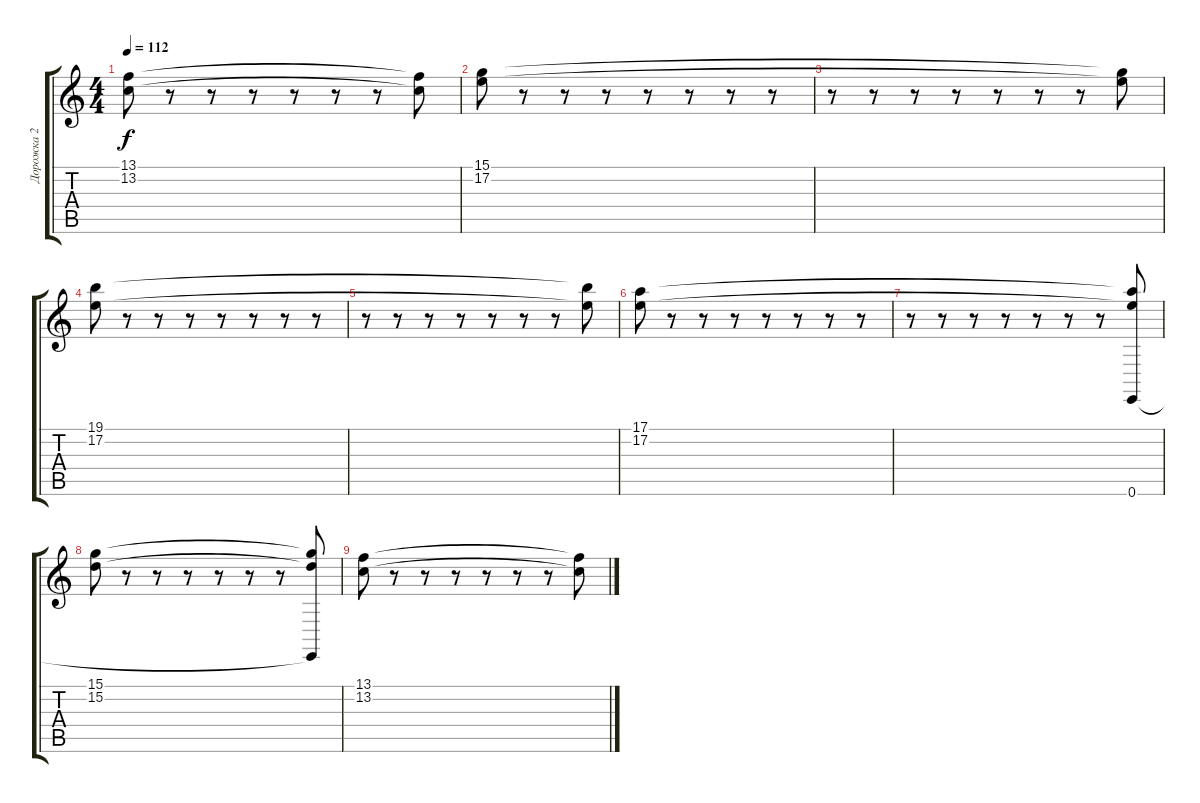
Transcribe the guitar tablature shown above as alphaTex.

\track ("Дорожка 2" "Дорожка 2") {instrument percussiveorgan bank 1}
\staff {score tabs}
\tuning (E4 B3 G3 D3 A2 E2) {hide}
\ts (4 4)
\tempo 112
\clef g2
\ks c
(13.1 13.2).8{dy f} r.8 r.8 r.8 r.8 r.8 r.8 (13.1{t} 13.2{t}).8 |
(15.1 17.2).8 r.8 r.8 r.8 r.8 r.8 r.8 r.8 |
r.8 r.8 r.8 r.8 r.8 r.8 r.8 (15.1{t} 17.2{t}).8 |
(19.1 17.2).8 r.8 r.8 r.8 r.8 r.8 r.8 r.8 |
r.8 r.8 r.8 r.8 r.8 r.8 r.8 (19.1{t} 17.2{t}).8 |
(17.1 17.2).8 r.8 r.8 r.8 r.8 r.8 r.8 r.8 |
r.8 r.8 r.8 r.8 r.8 r.8 r.8 (17.1{t} 17.2{t} 0.6).8 |
(15.1 15.2).8 r.8 r.8 r.8 r.8 r.8 r.8 (15.1{t} 15.2{t} 0.6{t}).8 |
(13.1 13.2).8 r.8 r.8 r.8 r.8 r.8 r.8 (13.1{t} 13.2{t}).8
